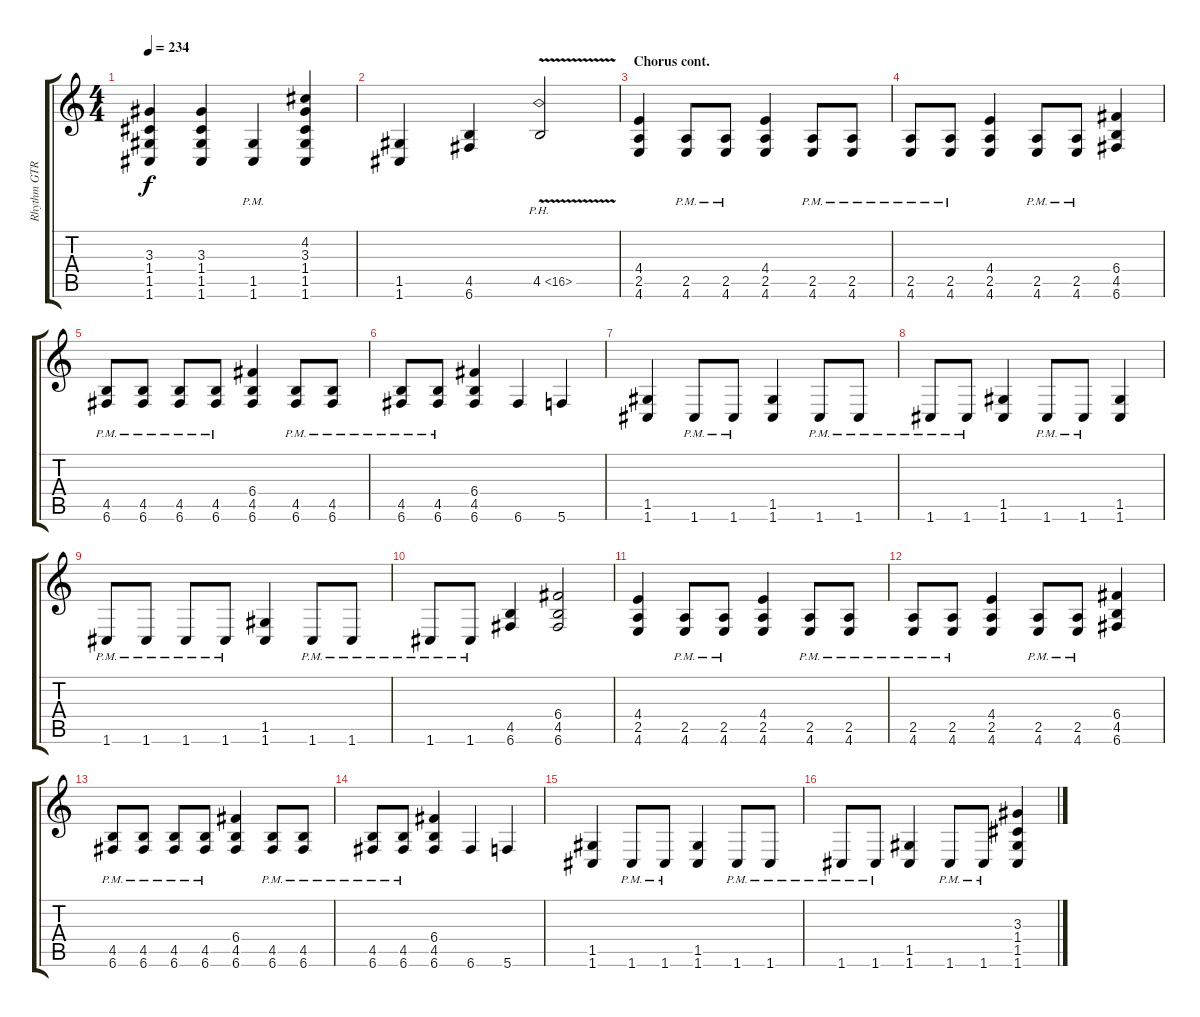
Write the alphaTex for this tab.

\track ("Rhythm GTR 1" "Rhythm GTR") {instrument overdrivenguitar}
\staff {score tabs}
\tuning (D4 A3 F3 C3 G2 C2) {hide}
\ts (4 4)
\tempo 234
\clef g2
\ks aminor
(3.3{t} 1.4{t} 1.5{t} 1.6{t}).4{dy f} (3.3 1.4 1.5 1.6).4 (1.5{pm} 1.6{pm}).4 (4.2 3.3 1.4 1.5 1.6).4 |
(1.5 1.6).4 (4.5 6.6).4 4.5{ph 12 v}.2 |
\section ("" "Chorus cont.")
(4.4 2.5 4.6).4 (2.5{pm} 4.6{pm}).8 (2.5{pm} 4.6{pm}).8 (4.4 2.5 4.6).4 (2.5{pm} 4.6{pm}).8 (2.5{pm} 4.6{pm}).8 |
(2.5{pm} 4.6{pm}).8 (2.5{pm} 4.6{pm}).8 (4.4 2.5 4.6).4 (2.5{pm} 4.6{pm}).8 (2.5{pm} 4.6{pm}).8 (6.4 4.5 6.6).4 |
(4.5{pm} 6.6{pm}).8 (4.5{pm} 6.6{pm}).8 (4.5{pm} 6.6{pm}).8 (4.5{pm} 6.6{pm}).8 (6.4 4.5 6.6).4 (4.5{pm} 6.6{pm}).8 (4.5{pm} 6.6{pm}).8 |
(4.5{pm} 6.6{pm}).8 (4.5{pm} 6.6{pm}).8 (6.4 4.5 6.6).4 6.6.4 5.6.4 |
(1.5 1.6).4 1.6{pm}.8 1.6{pm}.8 (1.5 1.6).4 1.6{pm}.8 1.6{pm}.8 |
1.6{pm}.8 1.6{pm}.8 (1.5 1.6).4 1.6{pm}.8 1.6{pm}.8 (1.5 1.6).4 |
1.6{pm}.8 1.6{pm}.8 1.6{pm}.8 1.6{pm}.8 (1.5 1.6).4 1.6{pm}.8 1.6{pm}.8 |
1.6{pm}.8 1.6{pm}.8 (4.5 6.6).4 (6.4 4.5 6.6).2 |
(4.4 2.5 4.6).4 (2.5{pm} 4.6{pm}).8 (2.5{pm} 4.6{pm}).8 (4.4 2.5 4.6).4 (2.5{pm} 4.6{pm}).8 (2.5{pm} 4.6{pm}).8 |
(2.5{pm} 4.6{pm}).8 (2.5{pm} 4.6{pm}).8 (4.4 2.5 4.6).4 (2.5{pm} 4.6{pm}).8 (2.5{pm} 4.6{pm}).8 (6.4 4.5 6.6).4 |
(4.5{pm} 6.6{pm}).8 (4.5{pm} 6.6{pm}).8 (4.5{pm} 6.6{pm}).8 (4.5{pm} 6.6{pm}).8 (6.4 4.5 6.6).4 (4.5{pm} 6.6{pm}).8 (4.5{pm} 6.6{pm}).8 |
(4.5{pm} 6.6{pm}).8 (4.5{pm} 6.6{pm}).8 (6.4 4.5 6.6).4 6.6.4 5.6.4 |
(1.5 1.6).4 1.6{pm}.8 1.6{pm}.8 (1.5 1.6).4 1.6{pm}.8 1.6{pm}.8 |
1.6{pm}.8 1.6{pm}.8 (1.5 1.6).4 1.6{pm}.8 1.6{pm}.8 (3.3 1.4 1.5 1.6).4
